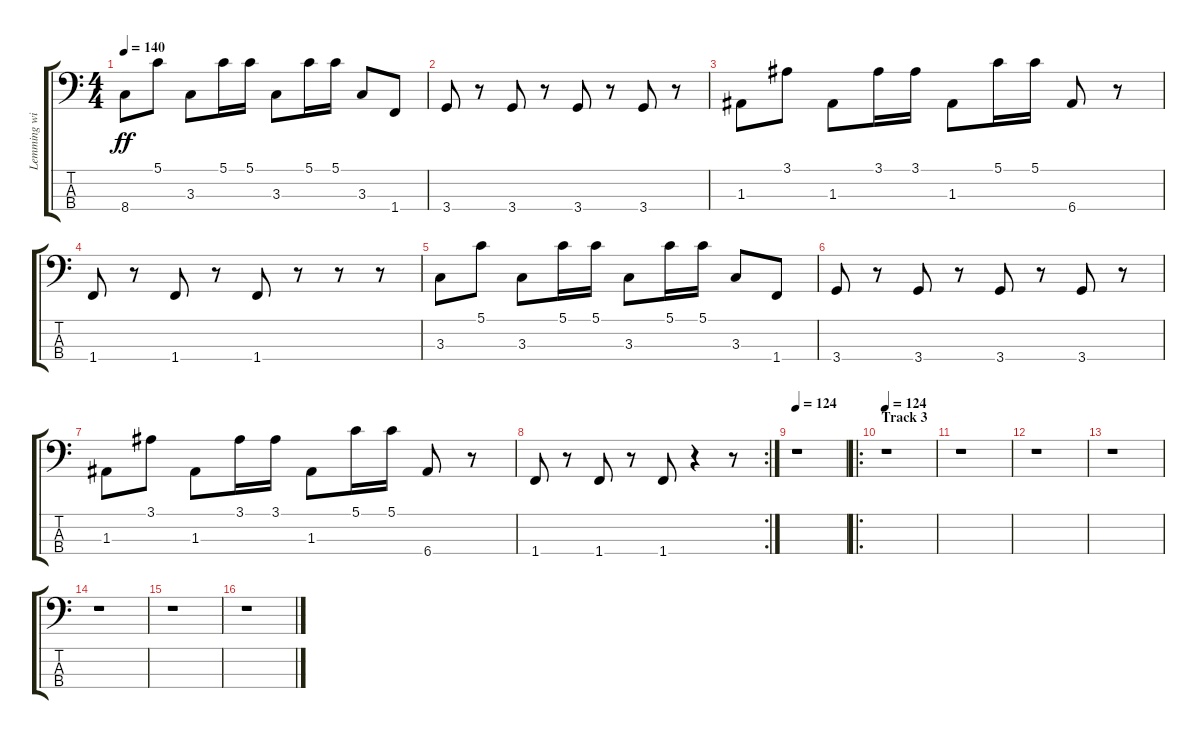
\track ("Lemming with Keyboard 2" "Lemming wi") {instrument synthbass2}
\staff {score tabs}
\tuning (G2 D2 A1 E1) {hide}
\ts (4 4)
\tempo 140
\clef f4
\ks c
8.4.8{dy ff} 5.1.8 3.3.8 5.1.16 5.1.16 3.3.8 5.1.16 5.1.16 3.3.8 1.4.8 |
3.4.8 r.8 3.4.8 r.8 3.4.8 r.8 3.4.8 r.8 |
1.3.8 3.1.8 1.3.8 3.1.16 3.1.16 1.3.8 5.1.16 5.1.16 6.4.8 r.8 |
1.4.8 r.8 1.4.8 r.8 1.4.8 r.8 r.8 r.8 |
3.3.8 5.1.8 3.3.8 5.1.16 5.1.16 3.3.8 5.1.16 5.1.16 3.3.8 1.4.8 |
3.4.8 r.8 3.4.8 r.8 3.4.8 r.8 3.4.8 r.8 |
1.3.8 3.1.8 1.3.8 3.1.16 3.1.16 1.3.8 5.1.16 5.1.16 6.4.8 r.8 |
\rc 2
1.4.8 r.8 1.4.8 r.8 1.4.8 r.4 r.8 |
\tempo 124
r.1 |
\ro
\section ("" "Track 3")
\tempo 124
r.1 |
r.1 |
r.1 |
r.1 |
r.1 |
r.1 |
r.1
